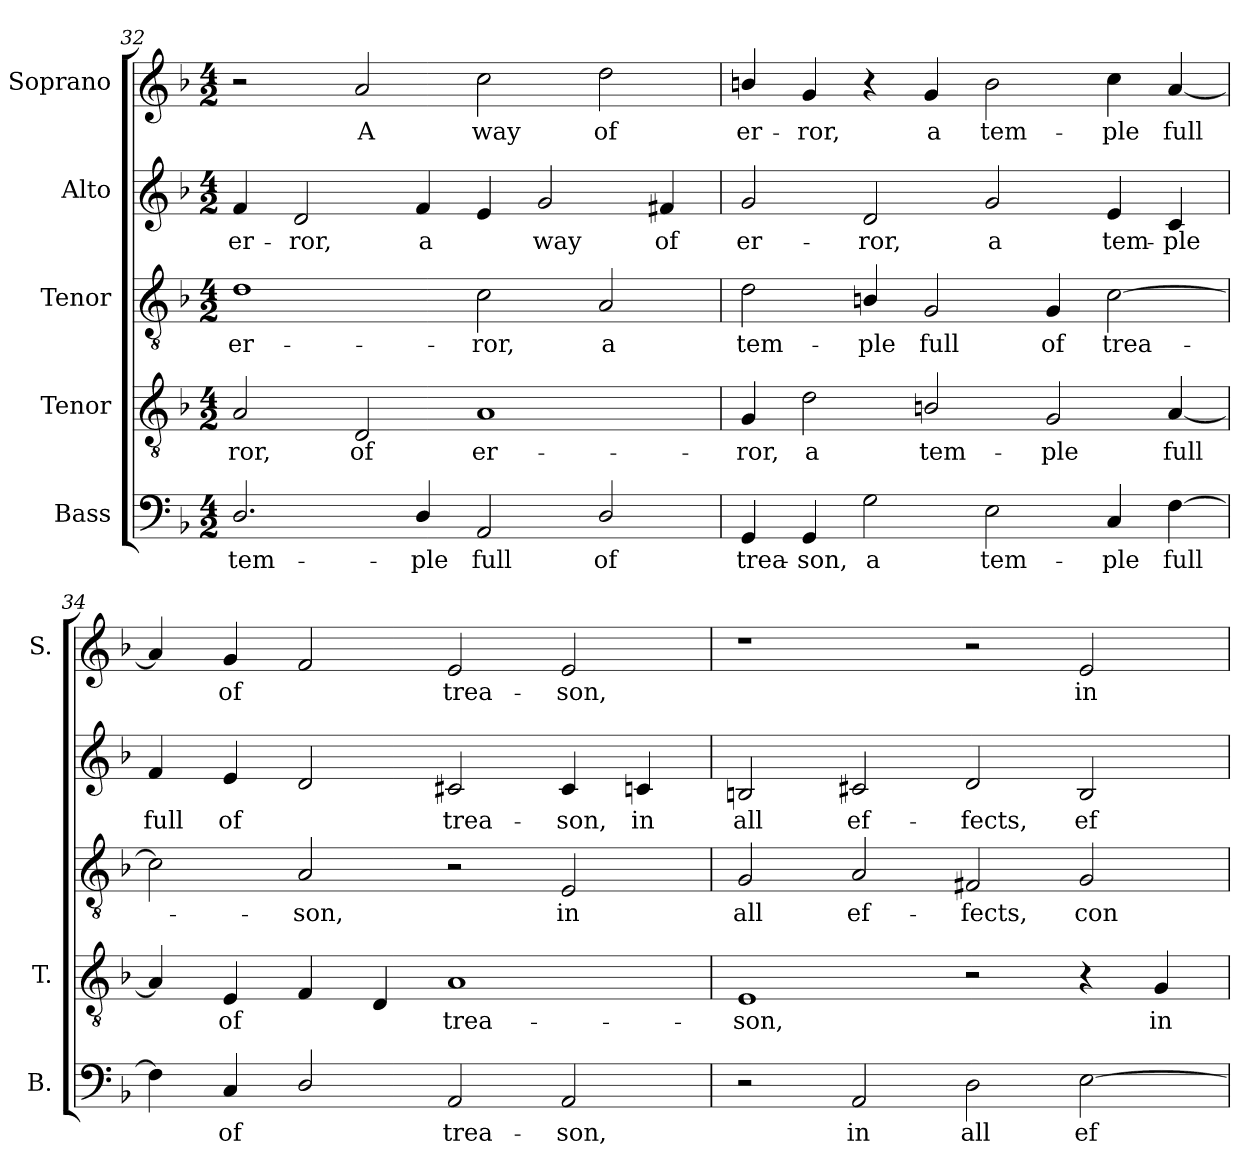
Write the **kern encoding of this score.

**kern	**text	**kern	**text	**kern	**text	**kern	**text	**kern	**text
*part5	*part5	*part4	*part4	*part3	*part3	*part2	*part2	*part1	*part1
*staff5	*staff5	*staff4	*staff4	*staff3	*staff3	*staff2	*staff2	*staff1	*staff1
*I"Bass	*	*I"Tenor	*	*I"Tenor	*	*I"Alto	*	*I"Soprano	*
*I'B.	*	*I'T.	*	*	*	*	*	*I'S.	*
*clefF4	*	*clefGv2	*	*clefGv2	*	*clefG2	*	*clefG2	*
*	*	*ITrd7c12	*	*ITrd7c12	*	*ITrd7c12	*	*	*
*k[b-]	*	*k[b-]	*	*k[b-]	*	*k[b-]	*	*k[b-]	*
*F:	*	*F:	*	*F:	*	*F:	*	*F:	*
*M4/2	*	*M4/2	*	*M4/2	*	*M4/2	*	*M4/2	*
=32	=32	=32	=32	=32	=32	=32	=32	=32	=32
!	!LO:LY:b:color=#000000	!	!	!	!	!	!	!	!
!	!	!	!LO:LY:b:color=#000000	!	!	!	!	!	!
!	!	!	!	!	!LO:LY:b:color=#000000	!	!	!	!
!	!	!	!	!	!	!	!LO:LY:b:color=#000000	!	!
2.Di/	tem-	2AAi/	-ror,	1Di	er-	4Fi/	er-	2r	.
!	!	!	!	!	!	!	!LO:LY:b:color=#000000	!	!
.	.	.	.	.	.	2Di/	-ror,	.	.
!	!	!	!LO:LY:b:color=#000000	!	!	!	!	!	!
!	!	!	!	!	!	!	!	!	!LO:LY:b:color=#000000
.	.	2DDi/	of	.	.	.	.	2ai/	A
!	!LO:LY:b:color=#000000	!	!	!	!	!	!	!	!
!	!	!	!	!	!	!	!LO:LY:b:color=#000000	!	!
4Di/	-ple	.	.	.	.	4Fi/	a	.	.
!	!LO:LY:b:color=#000000	!	!	!	!	!	!	!	!
!	!	!	!LO:LY:b:color=#000000	!	!	!	!	!	!
!	!	!	!	!	!LO:LY:b:color=#000000	!	!	!	!
!	!	!	!	!	!	!	!	!	!LO:LY:b:color=#000000
2AAi/	full	1AAi	er-	2Ci\	-ror,	4Ei/	.	2cci\	way
!	!	!	!	!	!	!	!LO:LY:b:color=#000000	!	!
.	.	.	.	.	.	2Gi/	way	.	.
!	!LO:LY:b:color=#000000	!	!	!	!	!	!	!	!
!	!	!	!	!	!LO:LY:b:color=#000000	!	!	!	!
!	!	!	!	!	!	!	!	!	!LO:LY:b:color=#000000
2Di/	of	.	.	2AAi/	a	.	.	2ddi\	of
!	!	!	!	!	!	!	!LO:LY:b:color=#000000	!	!
.	.	.	.	.	.	4F#Xi/	of	.	.
!!LO:PB:g=z
=33	=33	=33	=33	=33	=33	=33	=33	=33	=33
!	!LO:LY:b:color=#000000	!	!	!	!	!	!	!	!
!	!	!	!LO:LY:b:color=#000000	!	!	!	!	!	!
!	!	!	!	!	!LO:LY:b:color=#000000	!	!	!	!
!	!	!	!	!	!	!	!LO:LY:b:color=#000000	!	!
!	!	!	!	!	!	!	!	!	!LO:LY:b:color=#000000
4GGi/	trea-	4GGi/	-ror,	2Di\	tem-	2Gi/	er-	4bni/	er-
!	!LO:LY:b:color=#000000	!	!	!	!	!	!	!	!
!	!	!	!LO:LY:b:color=#000000	!	!	!	!	!	!
!	!	!	!	!	!	!	!	!	!LO:LY:b:color=#000000
4GGi/	-son,	2Di\	a	.	.	.	.	4gi/	-ror,
!	!LO:LY:b:color=#000000	!	!	!	!	!	!	!	!
!	!	!	!	!	!LO:LY:b:color=#000000	!	!	!	!
!	!	!	!	!	!	!	!LO:LY:b:color=#000000	!	!
2Gi\	a	.	.	4BBni/	-ple	2Di/	-ror,	4r	.
!	!	!	!LO:LY:b:color=#000000	!	!	!	!	!	!
!	!	!	!	!	!LO:LY:b:color=#000000	!	!	!	!
!	!	!	!	!	!	!	!	!	!LO:LY:b:color=#000000
.	.	2BBni/	tem-	2GGi/	full	.	.	4gi/	a
!	!LO:LY:b:color=#000000	!	!	!	!	!	!	!	!
!	!	!	!	!	!	!	!LO:LY:b:color=#000000	!	!
!	!	!	!	!	!	!	!	!	!LO:LY:b:color=#000000
2Ei\	tem-	.	.	.	.	2Gi/	a	2bi\	tem-
!	!	!	!LO:LY:b:color=#000000	!	!	!	!	!	!
!	!	!	!	!	!LO:LY:b:color=#000000	!	!	!	!
.	.	2GGi/	-ple	4GGi/	of	.	.	.	.
!	!LO:LY:b:color=#000000	!	!	!	!	!	!	!	!
!	!	!	!	!	!LO:LY:b:color=#000000	!	!	!	!
!	!	!	!	!	!	!	!LO:LY:b:color=#000000	!	!
!	!	!	!	!	!	!	!	!	!LO:LY:b:color=#000000
4Ci/	-ple	.	.	[2Ci\	trea-	4Ei/	tem-	4cci\	-ple
!	!LO:LY:b:color=#000000	!	!	!	!	!	!	!	!
!	!	!	!LO:LY:b:color=#000000	!	!	!	!	!	!
!	!	!	!	!	!	!	!LO:LY:b:color=#000000	!	!
!	!	!	!	!	!	!	!	!	!LO:LY:b:color=#000000
[4Fi\	full	[4AAi/	full	.	.	4Ci/	-ple	[4ai/	full
=34	=34	=34	=34	=34	=34	=34	=34	=34	=34
!	!	!	!	!	!	!	!LO:LY:b:color=#000000	!	!
4Fi\]	.	4AAi/]	.	2Ci\]	.	4Fi/	full	4ai/]	.
!	!LO:LY:b:color=#000000	!	!	!	!	!	!	!	!
!	!	!	!LO:LY:b:color=#000000	!	!	!	!	!	!
!	!	!	!	!	!	!	!LO:LY:b:color=#000000	!	!
!	!	!	!	!	!	!	!	!	!LO:LY:b:color=#000000
4Ci/	of	4EEi/	of	.	.	4Ei/	of	4gi/	of
!	!	!	!	!	!LO:LY:b:color=#000000	!	!	!	!
2Di/	.	4FFi/	.	2AAi/	-son,	2Di/	.	2fi/	.
.	.	4DDi/	.	.	.	.	.	.	.
!	!LO:LY:b:color=#000000	!	!	!	!	!	!	!	!
!	!	!	!LO:LY:b:color=#000000	!	!	!	!	!	!
!	!	!	!	!	!	!	!LO:LY:b:color=#000000	!	!
!	!	!	!	!	!	!	!	!	!LO:LY:b:color=#000000
2AAi/	trea-	1AAi	trea-	2r	.	2C#Xi/	trea-	2ei/	trea-
!	!LO:LY:b:color=#000000	!	!	!	!	!	!	!	!
!	!	!	!	!	!LO:LY:b:color=#000000	!	!	!	!
!	!	!	!	!	!	!	!LO:LY:b:color=#000000	!	!
!	!	!	!	!	!	!	!	!	!LO:LY:b:color=#000000
2AAi/	-son,	.	.	2EEi/	in	4C#i/	-son,	2ei/	-son,
!	!	!	!	!	!	!	!LO:LY:b:color=#000000	!	!
.	.	.	.	.	.	4Cni/	in	.	.
=35	=35	=35	=35	=35	=35	=35	=35	=35	=35
!	!	!	!LO:LY:b:color=#000000	!	!	!	!	!	!
!	!	!	!	!	!LO:LY:b:color=#000000	!	!	!	!
!	!	!	!	!	!	!	!LO:LY:b:color=#000000	!	!
2r	.	1EEi	-son,	2GGi/	all	2BBni/	all	1r	.
!	!LO:LY:b:color=#000000	!	!	!	!	!	!	!	!
!	!	!	!	!	!LO:LY:b:color=#000000	!	!	!	!
!	!	!	!	!	!	!	!LO:LY:b:color=#000000	!	!
2AAi/	in	.	.	2AAi/	ef-	2C#Xi/	ef-	.	.
!	!LO:LY:b:color=#000000	!	!	!	!	!	!	!	!
!	!	!	!	!	!LO:LY:b:color=#000000	!	!	!	!
!	!	!	!	!	!	!	!LO:LY:b:color=#000000	!	!
2Di\	all	2r	.	2FF#Xi/	-fects,	2Di/	-fects,	2r	.
!	!LO:LY:b:color=#000000	!	!	!	!	!	!	!	!
!	!	!	!	!	!LO:LY:b:color=#000000	!	!	!	!
!	!	!	!	!	!	!	!LO:LY:b:color=#000000	!	!
!	!	!	!	!	!	!	!	!	!LO:LY:b:color=#000000
[2Ei\	ef-	4r	.	2GGi/	con-	2BBi/	ef-	2ei/	in
!	!	!	!LO:LY:b:color=#000000	!	!	!	!	!	!
.	.	4GGi/	in	.	.	.	.	.	.
=	=	=	=	=	=	=	=	=	=
*-	*-	*-	*-	*-	*-	*-	*-	*-	*-
